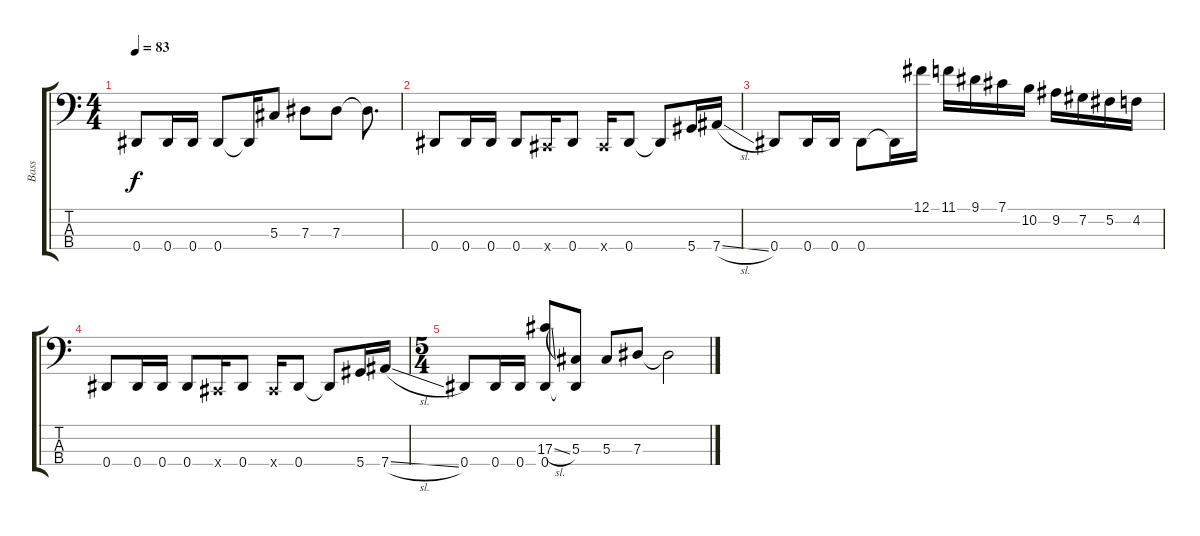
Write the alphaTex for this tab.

\track ("Bass" "Bass") {instrument fretlessbass}
\staff {score tabs}
\tuning (Gb2 Db2 Ab1 Eb1) {hide}
\ts (4 4)
\tempo 83
\clef f4
\ks c
0.4.8{dy f} 0.4.16 0.4.16 0.4.8 0.4{t}.16 5.3.8 7.3.8 7.3.8 7.3{t}.8{d} |
0.4.8 0.4.16 0.4.16 0.4.8 -2.4{x}.16 0.4.8 -2.4{x}.16 0.4.8 0.4{t}.8 5.4.16 7.4{sl}.16 |
0.4.8 0.4.16 0.4.16 0.4.8 0.4{t}.16 12.1.16 11.1.16 9.1.16 7.1.16 10.2.16 9.2.16 7.2.16 5.2.16 4.2.16 |
0.4.8 0.4.16 0.4.16 0.4.8 -2.4{x}.16 0.4.8 -2.4{x}.16 0.4.8 0.4{t}.8 5.4.16 7.4{sl}.16 |
\ts (5 4)
0.4.8 0.4.16 0.4.16 (17.3{sl} 0.4).8 (5.3 0.4{t}).8 5.3.8 7.3.8 7.3{t}.2
